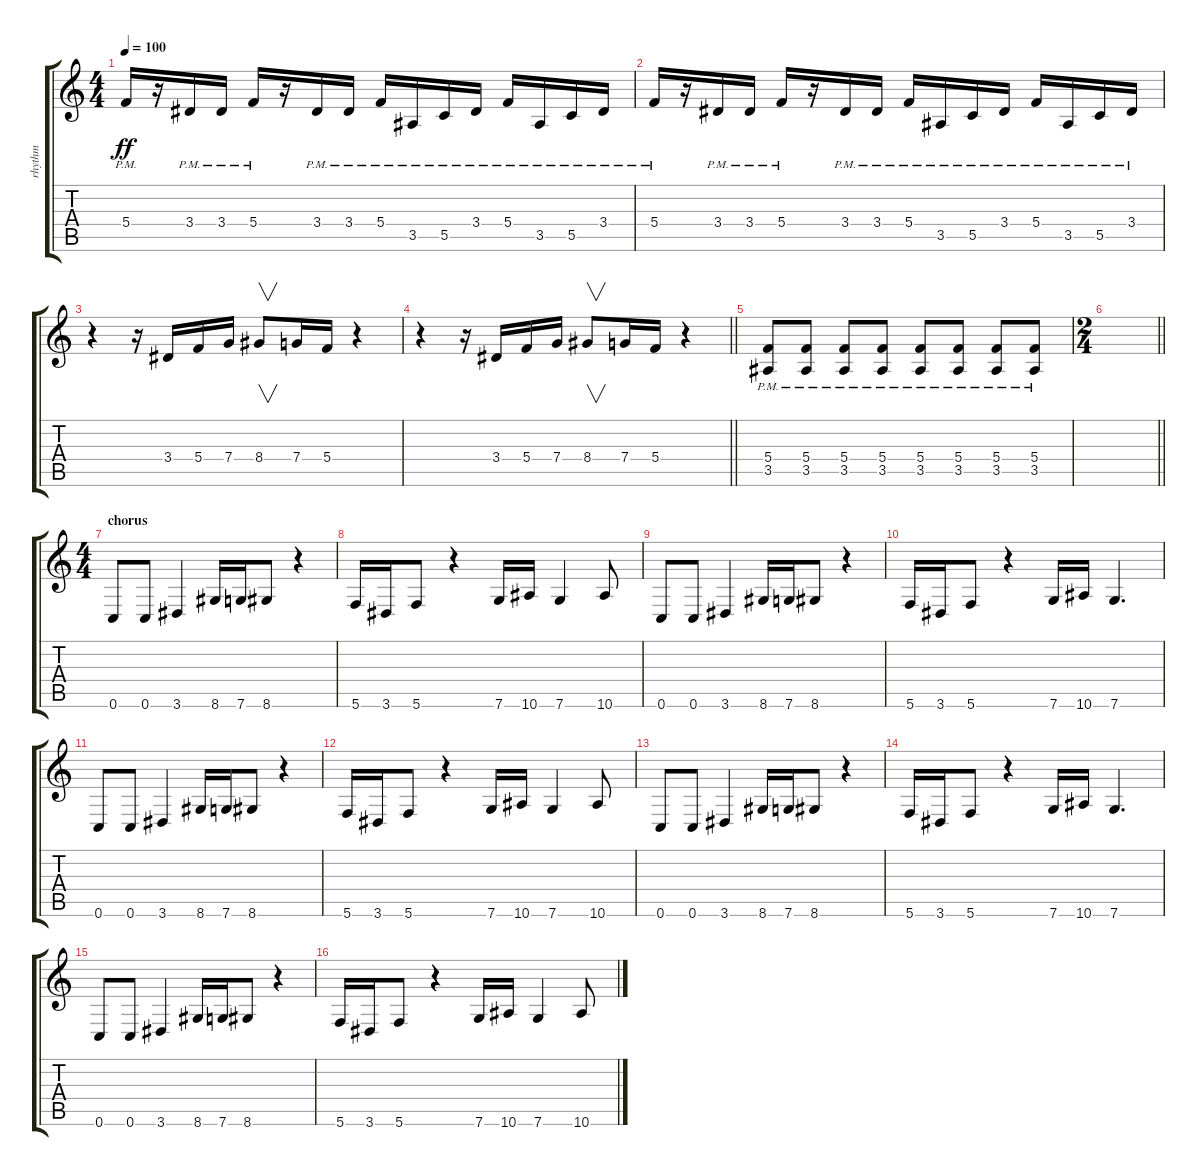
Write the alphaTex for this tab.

\track ("rhythm" "rhythm") {instrument overdrivenguitar}
\staff {score tabs}
\tuning (D4 A3 F3 C3 G2 C2) {hide}
\ts (4 4)
\tempo 100
\clef g2
\ks c
5.4{pm}.16{dy ff} r.16 3.4{pm}.16 3.4{pm}.16 5.4{pm}.16 r.16 3.4{pm}.16 3.4{pm}.16 5.4{pm}.16 3.5{pm}.16 5.5{pm}.16 3.4{pm}.16 5.4{pm}.16 3.5{pm}.16 5.5{pm}.16 3.4{pm}.16 |
5.4{pm}.16 r.16 3.4{pm}.16 3.4{pm}.16 5.4{pm}.16 r.16 3.4{pm}.16 3.4{pm}.16 5.4{pm}.16 3.5{pm}.16 5.5{pm}.16 3.4{pm}.16 5.4{pm}.16 3.5{pm}.16 5.5{pm}.16 3.4{pm}.16 |
r.4 r.16 3.4.16 5.4.16 7.4.16 8.4.8{v} 7.4.16 5.4.16 r.4 |
\barLineRight lightlight
r.4 r.16 3.4.16 5.4.16 7.4.16 8.4.8{v} 7.4.16 5.4.16 r.4 |
(5.4 3.5{pm}).8 (5.4 3.5{pm}).8 (5.4 3.5{pm}).8 (5.4 3.5{pm}).8 (5.4 3.5{pm}).8 (5.4 3.5{pm}).8 (5.4 3.5{pm}).8 (5.4 3.5{pm}).8 |
\ts (2 4)
\barLineRight lightlight
|
\ts (4 4)
\section ("" "chorus")
0.6.8 0.6.8 3.6.4 8.6.16 7.6.16 8.6.8 r.4 |
5.6.16 3.6.16 5.6.8 r.4 7.6.16 10.6.16 7.6.4 10.6.8 |
0.6.8 0.6.8 3.6.4 8.6.16 7.6.16 8.6.8 r.4 |
5.6.16 3.6.16 5.6.8 r.4 7.6.16 10.6.16 7.6.4{d} |
0.6.8 0.6.8 3.6.4 8.6.16 7.6.16 8.6.8 r.4 |
5.6.16 3.6.16 5.6.8 r.4 7.6.16 10.6.16 7.6.4 10.6.8 |
0.6.8 0.6.8 3.6.4 8.6.16 7.6.16 8.6.8 r.4 |
5.6.16 3.6.16 5.6.8 r.4 7.6.16 10.6.16 7.6.4{d} |
0.6.8 0.6.8 3.6.4 8.6.16 7.6.16 8.6.8 r.4 |
5.6.16 3.6.16 5.6.8 r.4 7.6.16 10.6.16 7.6.4 10.6.8
